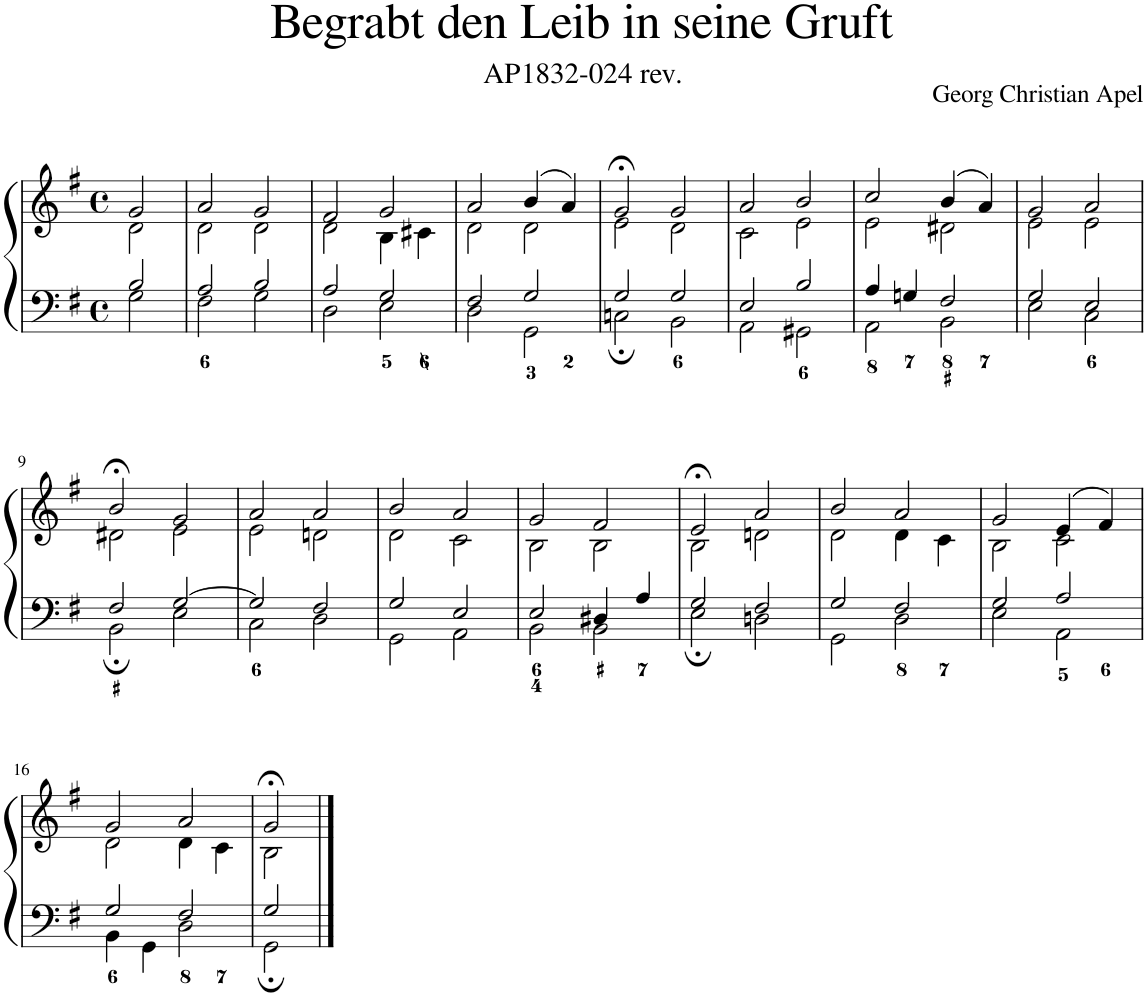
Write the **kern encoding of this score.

**kern	**kern
*part1	*part1
*staff2	*staff1
*I"Piano	*
*I'Pno.	*
*clefF4	*clefG2
*k[f#]	*k[f#]
*M4/4	*M4/4
*met(c)	*met(c)
=1	=1
*^	*^
2B/	2G\	2g/	2d\
=2	=2	=2	=2
2A/	2F#\	2a/	2d\
2B/	2G\	2g/	2d\
=3	=3	=3	=3
2A/	2D\	2f#/	2d\
2G/	2E\	2g/	4B\
.	.	.	4c#X\
=4	=4	=4	=4
2F#/	2D\	2a/	2d\
2G/	2GG\	(4b/	2d\
.	.	4a/)	.
=5	=5	=5	=5
2G/	2Cn;\	2g;</	2e\
2G/	2BB\	2g/	2d\
=6	=6	=6	=6
2E/	2AA\	2a/	2c\
2B/	2GG#X\	2b/	2e\
=7	=7	=7	=7
4A/	2AA\	2cc/	2e\
4Gn/	.	.	.
2F#/	2BB\	(4b/	2d#X\
.	.	4a/)	.
=8	=8	=8	=8
2G/	2E\	2g/	2e\
2E/	2C\	2a/	2e\
!!LO:LB:g=z	!!
=9	=9	=9	=9
2F#/	2BB;\	2b;</	2d#X\
[2G/	2E\	2g/	2e\
=10	=10	=10	=10
2G/]	2C\	2a/	2e\
2F#/	2D\	2a/	2dn\
=11	=11	=11	=11
2G/	2GG\	2b/	2d\
2E/	2AA\	2a/	2c\
=12	=12	=12	=12
2E/	2BB\	2g/	2B\
4D#X/	2BB\	2f#/	2B\
4A/	.	.	.
=13	=13	=13	=13
2G/	2E;\	2e;</	2B\
2F#/	2Dn\	2a/	2dn\
=14	=14	=14	=14
2G/	2GG\	2b/	2d\
2F#/	2D\	2a/	4d\
.	.	.	4c\
=15	=15	=15	=15
2G/	2E\	2g/	2B\
2A/	2AA\	(4e/	2c\
.	.	4f#/)	.
!!LO:LB:g=z	!!
=16	=16	=16	=16
2G/	4BB\	2g/	2d\
.	4GG\	.	.
2F#/	2D\	2a/	4d\
.	.	.	4c\
=17	=17	=17	=17
2G/	2GG;\	2g;</	2B\
*v	*v	*	*
*	*v	*v
==	==
*-	*-
